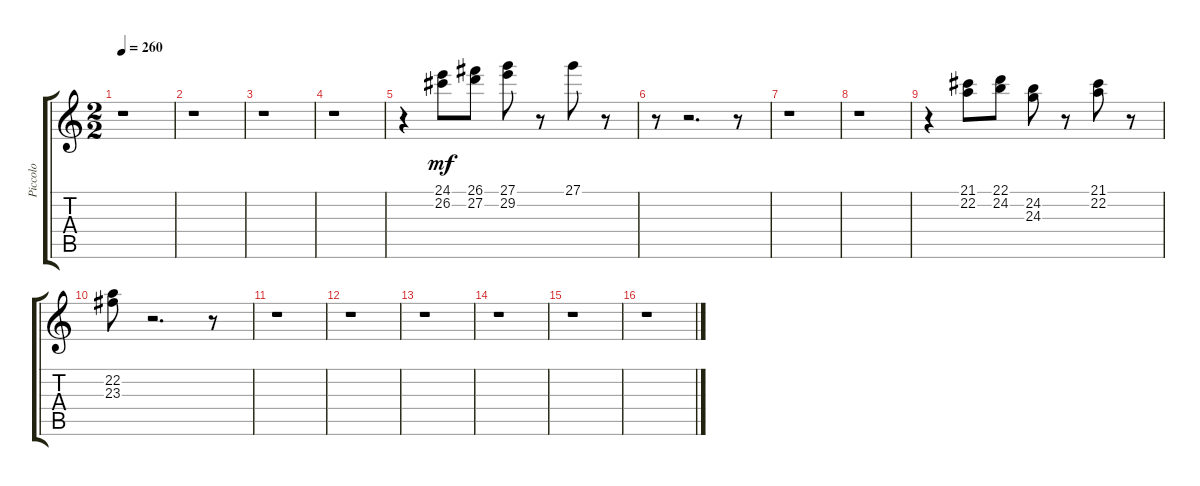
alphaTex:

\track ("Piccolo" "Piccolo") {instrument piccolo}
\staff {score tabs}
\tuning (E4 B3 G3 D3 A2 E2) {hide}
\ts (2 2)
\tempo 260
\clef g2
\ks c
r.1{dy mf} |
r.1 |
r.1 |
r.1 |
r.4 (24.1 26.2).8 (26.1 27.2).8 (27.1 29.2).8 r.8 27.1.8 r.8 |
r.8 r.2{d} r.8 |
r.1 |
r.1 |
r.4 (21.1 22.2).8 (22.1 24.2).8 (24.2 24.3).8 r.8 (21.1 22.2).8 r.8 |
(22.2 23.3).8 r.2{d} r.8 |
r.1 |
r.1 |
r.1 |
r.1 |
r.1 |
r.1
